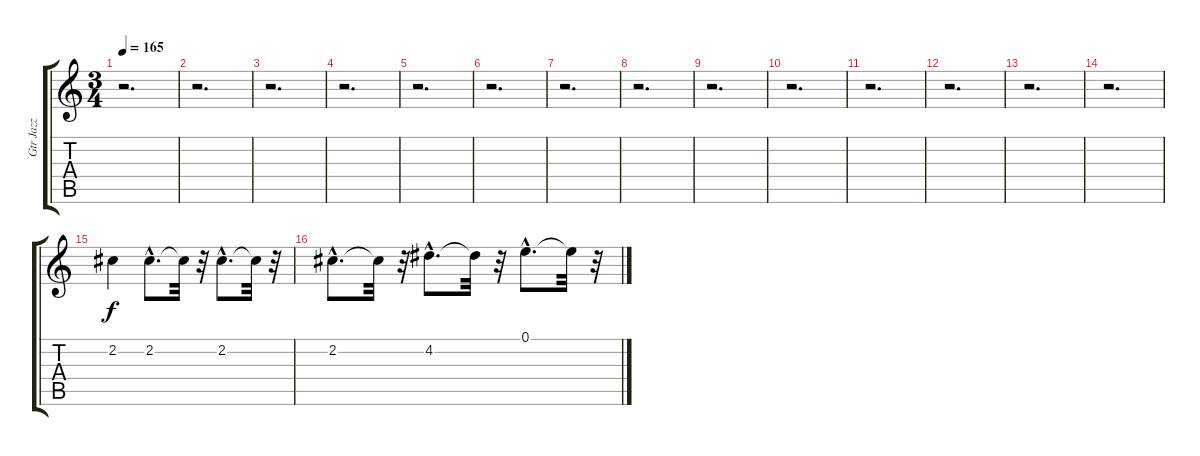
\track ("Gtr Jazz" "Gtr Jazz") {instrument electricguitarjazz}
\staff {score tabs}
\tuning (E4 B3 G3 D3 A2 E2) {hide}
\ts (3 4)
\tempo 165
\clef g2
\ks c
r.2{d dy f} |
r.2{d} |
r.2{d} |
r.2{d} |
r.2{d} |
r.2{d} |
r.2{d} |
r.2{d} |
r.2{d} |
r.2{d} |
r.2{d} |
r.2{d} |
r.2{d} |
r.2{d} |
2.2.4 2.2{hac}.8{d} 2.2{t}.32 r.32 2.2{hac}.8{d} 2.2{t}.32 r.32 |
2.2{hac}.8{d} 2.2{t}.32 r.32 4.2{hac}.8{d} 4.2{t}.32 r.32 0.1{hac}.8{d} 0.1{t}.32 r.32
